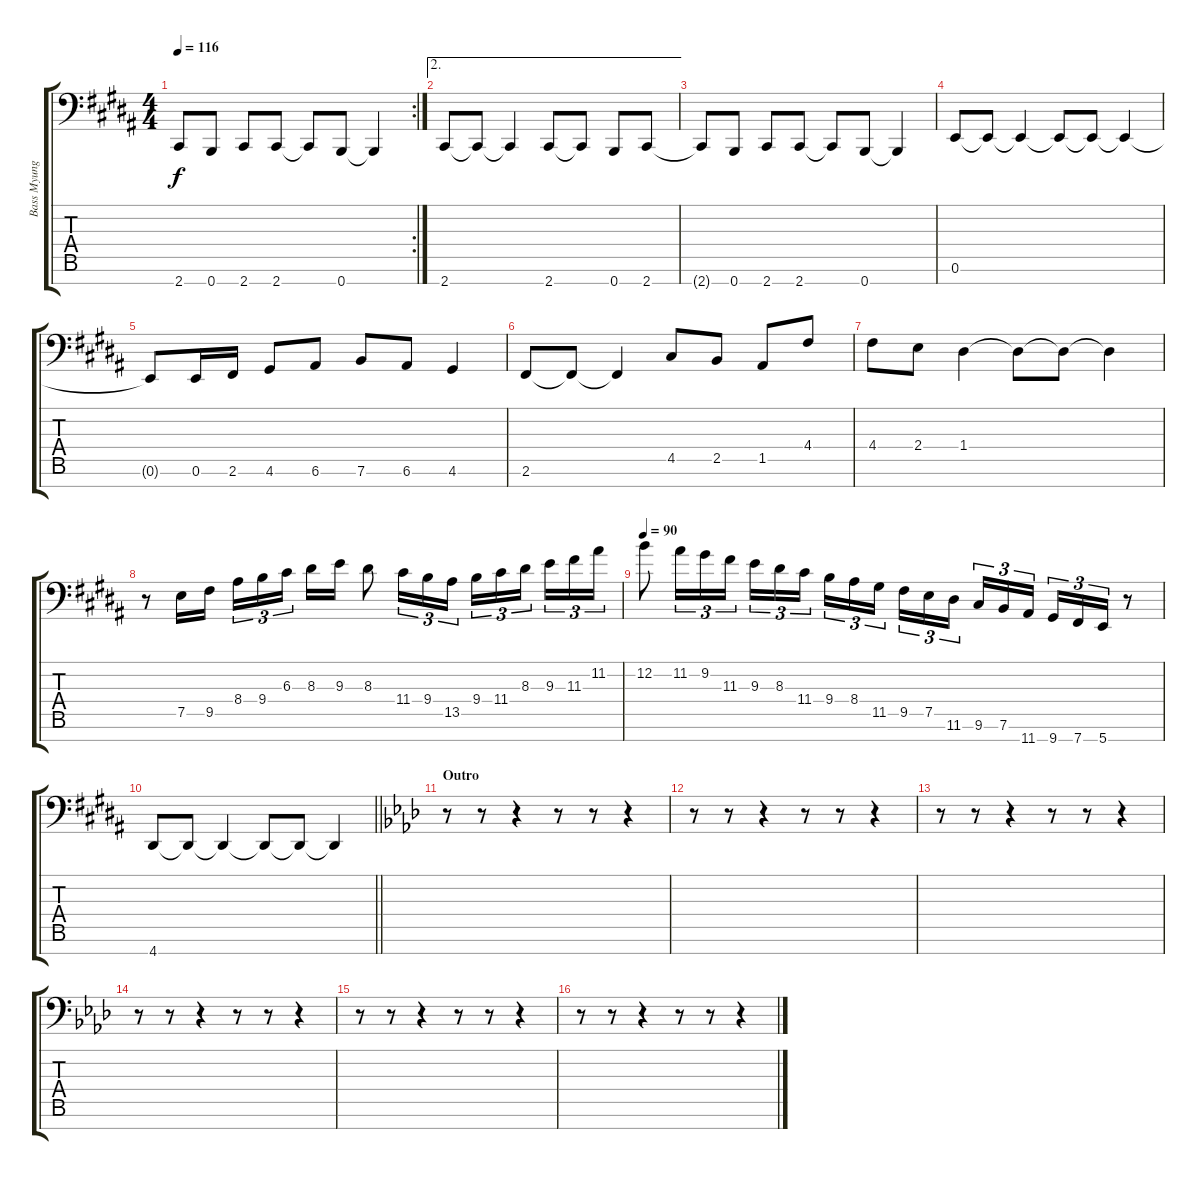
\track ("Bass Myung" "Bass Myung") {instrument electricbassfinger}
\staff {score tabs}
\tuning (E3 B2 G2 D2 A1 E1 B0) {hide}
\rc 2
\ts (4 4)
\tempo 116
\clef f4
\ks g#minor
2.7{t}.8{dy f} 0.7.8 2.7.8 2.7.8 2.7{t}.8 0.7.8 0.7{t}.4 |
\ae 2
\ks b
2.7.8 2.7{t}.8 2.7{t}.4 2.7.8 2.7{t}.8 0.7.8 2.7.8 |
\ks g#minor
2.7{t}.8 0.7.8 2.7.8 2.7.8 2.7{t}.8 0.7.8 0.7{t}.4 |
\ks b
0.6.8 0.6{t}.8 0.6{t}.4 0.6{t}.8 0.6{t}.8 0.6{t}.4 |
\ks g#minor
0.6{t}.8 0.6.16 2.6.16 4.6.8 6.6.8 7.6.8 6.6.8 4.6.4 |
2.6.8 2.6{t}.8 2.6{t}.4 4.5.8 2.5.8 1.5.8 4.4.8 |
4.4.8 2.4.8 1.4.4 1.4{t}.8 1.4{t}.8 1.4{t}.4 |
\ks b
r.8 7.5.16 9.5.16 8.4.16{tu (3 2)} 9.4.16{tu (3 2)} 6.3.16{tu (3 2) beam splitsecondary} 8.3.16 9.3.16 8.3.8 11.4.16{tu (3 2)} 9.4.16{tu (3 2)} 13.5.16{tu (3 2)} 9.4.16{tu (3 2)} 11.4.16{tu (3 2)} 8.3.16{tu (3 2) beam splitsecondary} 9.3.16{tu (3 2)} 11.3.16{tu (3 2)} 11.2.16{tu (3 2)} |
\tempo 90
\ks g#minor
12.2.8 11.2.16{tu (3 2)} 9.2.16{tu (3 2)} 11.3.16{tu (3 2)} 9.3.16{tu (3 2)} 8.3.16{tu (3 2)} 11.4.16{tu (3 2) beam splitsecondary} 9.4.16{tu (3 2)} 8.4.16{tu (3 2)} 11.5.16{tu (3 2)} 9.5.16{tu (3 2)} 7.5.16{tu (3 2)} 11.6.16{tu (3 2) beam splitsecondary} 9.6.16{tu (3 2)} 7.6.16{tu (3 2)} 11.7.16{tu (3 2)} 9.7.16{tu (3 2)} 7.7.16{tu (3 2)} 5.7.16{tu (3 2)} r.8 |
\barLineRight lightlight
4.7.8 4.7{t}.8 4.7{t}.4 4.7{t}.8 4.7{t}.8 4.7{t}.4 |
\section ("" "Outro")
\ks ab
r.8 r.8 r.4 r.8 r.8 r.4 |
r.8 r.8 r.4 r.8 r.8 r.4 |
r.8 r.8 r.4 r.8 r.8 r.4 |
r.8 r.8 r.4 r.8 r.8 r.4 |
r.8 r.8 r.4 r.8 r.8 r.4 |
r.8 r.8 r.4 r.8 r.8 r.4
